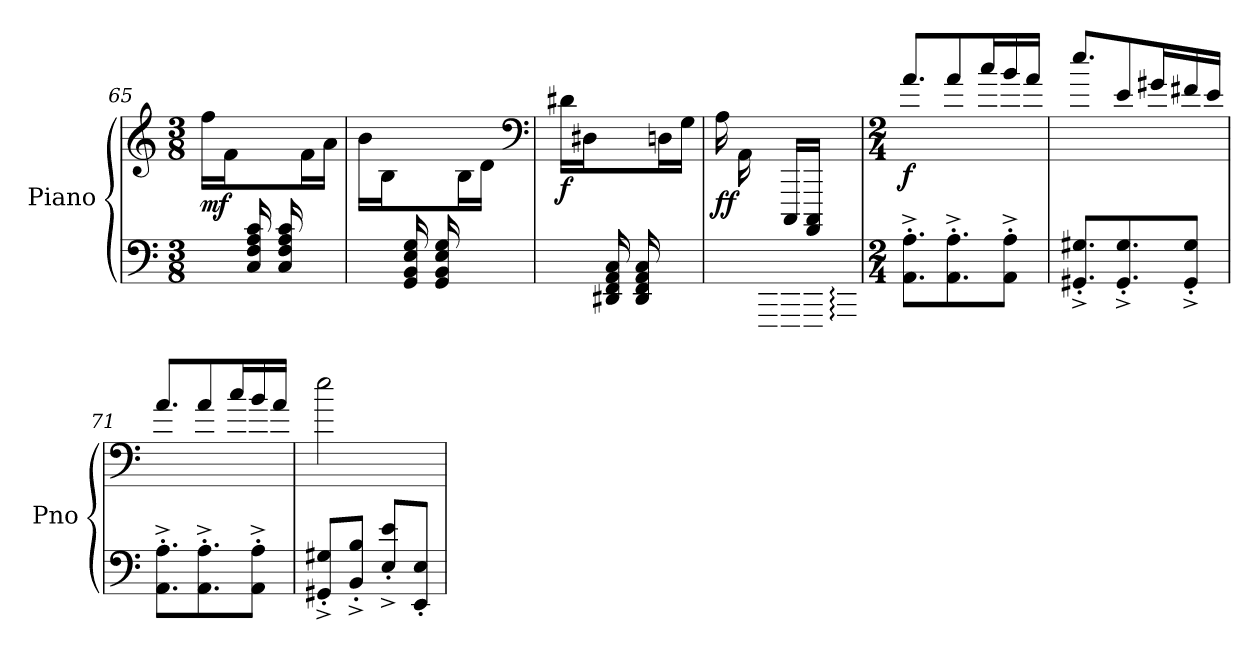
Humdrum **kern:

**kern	**kern	**dynam
*part1	*part1	*part1
*staff2	*staff1	*staff1/2
*I"Piano	*	*
*I'Pno	*	*
*clefF4	*clefG2	*
*k[]	*k[]	*
*C:	*C:	*
*M3/8	*M3/8	*
=65	=65	=65
*^	*	*
!	!	!	!LO:DY:b
8ryy	4.ryy	16ff\LL	mf
.	.	16f\	.
16C/ 16F/ 16A/ 16c/	.	8ryy	.
16C/ 16F/ 16A/ 16c/	.	.	.
8ryy	.	16f\	.
.	.	16a\JJ	.
=66	=66	=66	=66
8ryy	4.ryy	16b\LL	.
.	.	16B\	.
16GG/ 16BB/ 16E/ 16G/	.	8ryy	.
16GG/ 16BB/ 16E/ 16G/	.	.	.
8ryy	.	16B\	.
.	.	16d\JJ	.
*	*	*clefF4	*
=67	=67	=67	=67
!	!	!	!LO:DY:b
8ryy	4.ryy	16d#X\LL	f
.	.	16D#X\	.
16DD#X/ 16FF/ 16AA/ 16C/	.	8ryy	.
16DD#/ 16FF/ 16AA/ 16C/	.	.	.
8ryy	.	16Dn\	.
.	.	16G\JJ	.
=68	=68	=68	=68
*	*	*^	*
!	!	!	!	!LO:DY:b
8ryy	8.ryy	16A\LL	8.ryy	ff
.	.	16AA\	.	.
16EEE/ 16AAA/ 16CC/ 16EE/	.	16ryy	.	.
16EEE/ 16AAA/ 16CC/ 16EE/	8ryy	8.ryy	16CCC/LL	.
16EEE/ 16AAA/ 16CC/ 16EE/	.	.	16AAAA/ 16CCC/JJ	.
16AAA/: 16CC/: 16EE/:JJ	16ryy	.	16ryy	.
*v	*v	*	*	*
*	*v	*v	*
=69	=69	=69
*M2/4	*M2/4	*
*^	*^	*
!	!	!LO:TX:a:t=Vivace	!	!
!	!	!	!	!LO:DY:b
*v	*v	*	*	*
*	*v	*v	*
8.AA\^' 8.A\^'L	8.a/L	f
8.AA\^' 8.A\^'	8a/	.
.	16cc/L	.
8AA\'^ 8A\'^J	16b/	.
.	16a/JJ	.
!!LO:LB:g=z
=70	=70	=70
8.GG#X/'^ 8.G#X/'^L	8.ee/L	.
8.GG#/^' 8.G#/^'	8e/	.
.	16g#X/L	.
8GG#/'^ 8G#/'^J	16f#X/	.
.	16e/JJ	.
=71	=71	=71
8.AA\'^ 8.A\'^L	8.a/L	.
8.AA\^' 8.A\^'	8a/	.
.	16cc/L	.
8AA\'^ 8A\'^J	16b/	.
.	16a/JJ	.
=72	=72	=72
8GG#X/'^ 8G#X/'^L	2ee\	.
8BB/'^ 8B/'^J	.	.
8E/'^ 8e/'^L	.	.
8EE/' 8E/'J	.	.
=	=	=
*-	*-	*-
